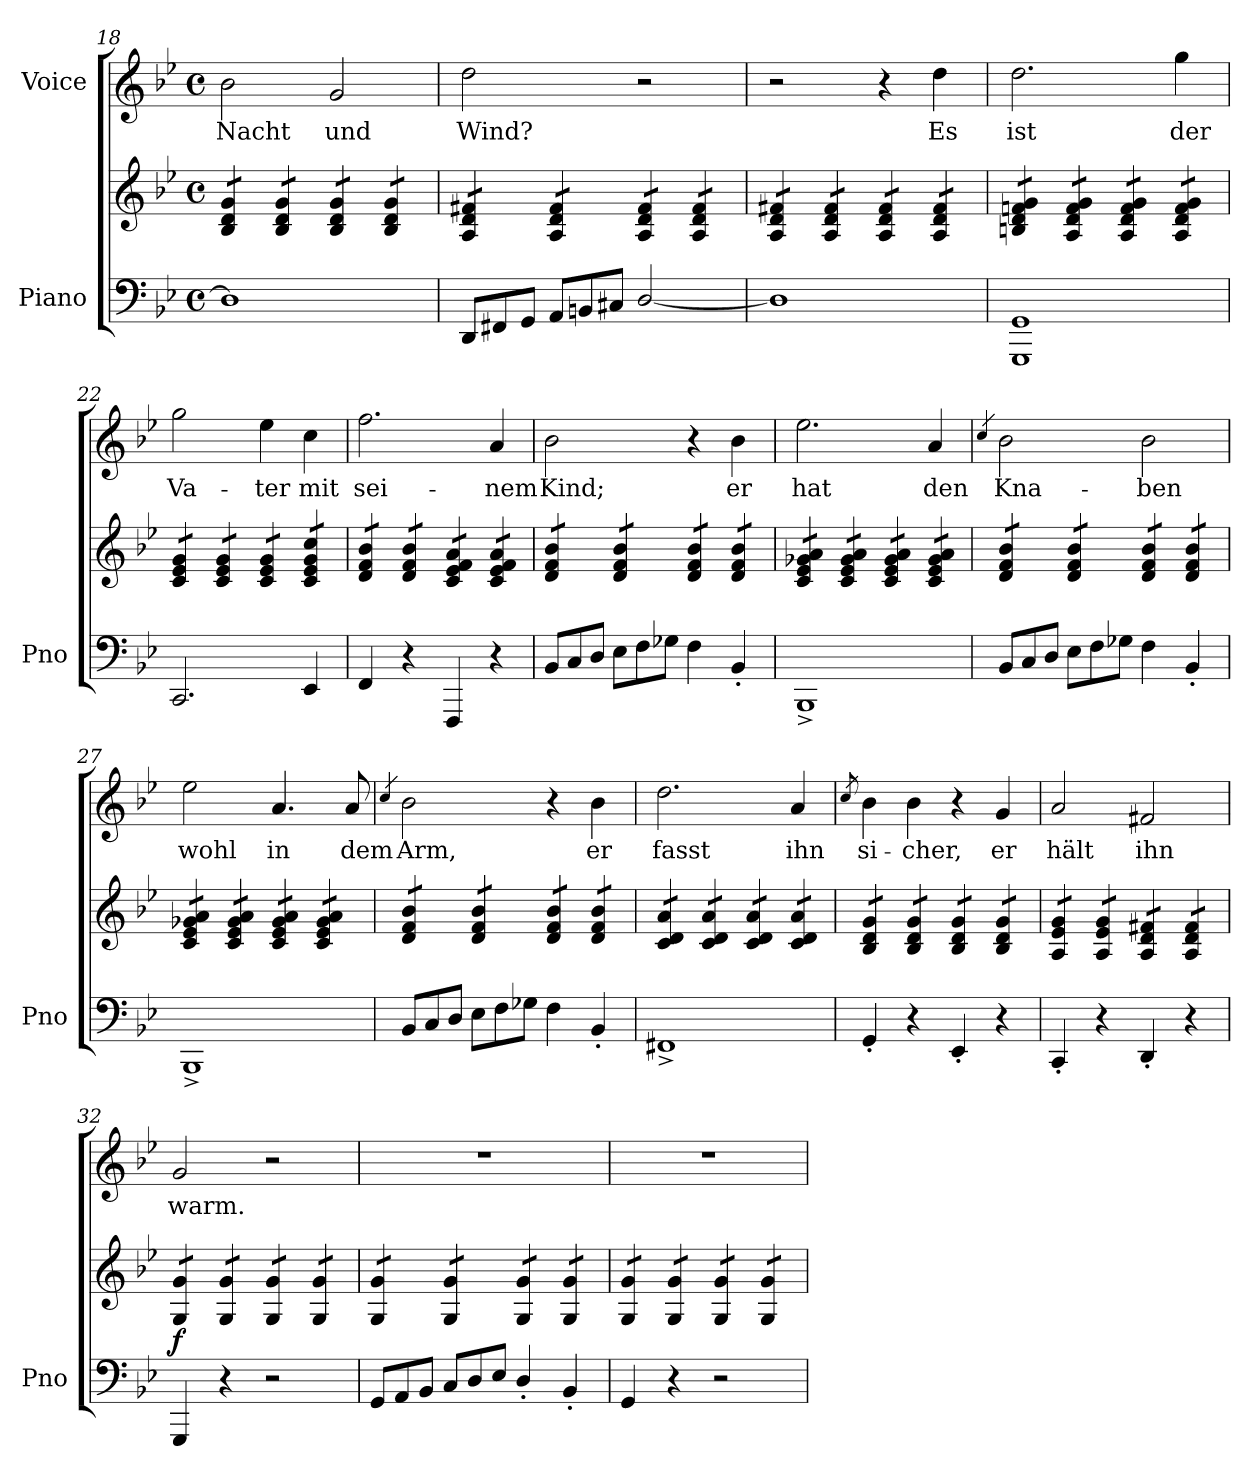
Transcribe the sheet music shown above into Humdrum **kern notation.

**kern	**kern	**dynam	**kern	**text
*part2	*part2	*part2	*part1	*part1
*staff3	*staff2	*staff2/3	*staff1	*staff1
*I"Piano	*	*	*I"Voice	*
*I'Pno	*	*	*	*
*clefF4	*clefG2	*	*clefG2	*
*k[b-e-]	*k[b-e-]	*	*k[b-e-]	*
*M4/4	*M4/4	*	*M4/4	*
*met(c)	*met(c)	*	*met(c)	*
=18	=18	=18	=18	=18
!	!	!	!	!LO:LY:b
*	*tremolo	*	*	*
1D]	12B-/ 12d/ 12g/L	.	2b-\	Nacht
.	12B-/ 12d/ 12g/	.	.	.
.	12B-/ 12d/ 12g/J	.	.	.
.	12B-/ 12d/ 12g/L	.	.	.
.	12B-/ 12d/ 12g/	.	.	.
.	12B-/ 12d/ 12g/J	.	.	.
!	!	!	!	!LO:LY:b
.	12B-/ 12d/ 12g/L	.	2g/	und
.	12B-/ 12d/ 12g/	.	.	.
.	12B-/ 12d/ 12g/J	.	.	.
.	12B-/ 12d/ 12g/L	.	.	.
.	12B-/ 12d/ 12g/	.	.	.
.	12B-/ 12d/ 12g/J	.	.	.
=19	=19	=19	=19	=19
*Xtuplet	*	*	*	*
!	!	!	!	!LO:LY:b
12DD/L	12A/ 12d/ 12f#X/L	.	2dd\	Wind?
12FF#X/	12A/ 12d/ 12f#X/	.	.	.
12GG/J	12A/ 12d/ 12f#X/J	.	.	.
12AA/L	12A/ 12d/ 12f#/L	.	.	.
12BBn/	12A/ 12d/ 12f#/	.	.	.
12C#X/J	12A/ 12d/ 12f#/J	.	.	.
[2D/	12A/ 12d/ 12f#/L	.	2r	.
.	12A/ 12d/ 12f#/	.	.	.
.	12A/ 12d/ 12f#/J	.	.	.
.	12A/ 12d/ 12f#/L	.	.	.
.	12A/ 12d/ 12f#/	.	.	.
.	12A/ 12d/ 12f#/J	.	.	.
!!LO:LB:g=z
=20	=20	=20	=20	=20
1D]	12A/ 12d/ 12f#X/L	.	2r	.
.	12A/ 12d/ 12f#X/	.	.	.
.	12A/ 12d/ 12f#X/J	.	.	.
.	12A/ 12d/ 12f#/L	.	.	.
.	12A/ 12d/ 12f#/	.	.	.
.	12A/ 12d/ 12f#/J	.	.	.
.	12A/ 12d/ 12f#/L	.	4r	.
.	12A/ 12d/ 12f#/	.	.	.
.	12A/ 12d/ 12f#/J	.	.	.
!	!	!	!	!LO:LY:b
.	12A/ 12d/ 12f#/L	.	4dd\	Es
.	12A/ 12d/ 12f#/	.	.	.
.	12A/ 12d/ 12f#/J	.	.	.
=21	=21	=21	=21	=21
!	!	!	!	!LO:LY:b
1GGG 1GG	12Bn/ 12d/ 12fn/ 12g/L	.	2.dd\	ist
.	12Bn/ 12d/ 12fn/ 12g/	.	.	.
.	12Bn/ 12d/ 12fn/ 12g/J	.	.	.
.	12A/ 12d/ 12f/ 12g/L	.	.	.
.	12A/ 12d/ 12f/ 12g/	.	.	.
.	12A/ 12d/ 12f/ 12g/J	.	.	.
.	12A/ 12d/ 12f/ 12g/L	.	.	.
.	12A/ 12d/ 12f/ 12g/	.	.	.
.	12A/ 12d/ 12f/ 12g/J	.	.	.
!	!	!	!	!LO:LY:b
.	12A/ 12d/ 12f/ 12g/L	.	4gg\	der
.	12A/ 12d/ 12f/ 12g/	.	.	.
.	12A/ 12d/ 12f/ 12g/J	.	.	.
=22	=22	=22	=22	=22
!	!	!	!	!LO:LY:b
2.CC/	12c/ 12e-/ 12g/L	.	2gg\	Va-
.	12c/ 12e-/ 12g/	.	.	.
.	12c/ 12e-/ 12g/J	.	.	.
.	12c/ 12e-/ 12g/L	.	.	.
.	12c/ 12e-/ 12g/	.	.	.
.	12c/ 12e-/ 12g/J	.	.	.
!	!	!	!	!LO:LY:b
.	12c/ 12e-/ 12g/L	.	4ee-\	-ter
.	12c/ 12e-/ 12g/	.	.	.
.	12c/ 12e-/ 12g/J	.	.	.
!	!	!	!	!LO:LY:b
4EE-/	12c/ 12e-/ 12g/ 12cc/L	.	4cc\	mit
.	12c/ 12e-/ 12g/ 12cc/	.	.	.
.	12c/ 12e-/ 12g/ 12cc/J	.	.	.
=23	=23	=23	=23	=23
!	!	!	!	!LO:LY:b
4FF/	12d/ 12f/ 12b-/L	.	2.ff\	sei-
.	12d/ 12f/ 12b-/	.	.	.
.	12d/ 12f/ 12b-/J	.	.	.
4r	12d/ 12f/ 12b-/L	.	.	.
.	12d/ 12f/ 12b-/	.	.	.
.	12d/ 12f/ 12b-/J	.	.	.
4FFF/	12c/ 12e-/ 12f/ 12a/L	.	.	.
.	12c/ 12e-/ 12f/ 12a/	.	.	.
.	12c/ 12e-/ 12f/ 12a/J	.	.	.
!	!	!	!	!LO:LY:b
4r	12c/ 12e-/ 12f/ 12a/L	.	4a/	-nem
.	12c/ 12e-/ 12f/ 12a/	.	.	.
.	12c/ 12e-/ 12f/ 12a/J	.	.	.
=24	=24	=24	=24	=24
!	!	!	!	!LO:LY:b
12BB-/L	12d/ 12f/ 12b-/L	.	2b-\	Kind;
12C/	12d/ 12f/ 12b-/	.	.	.
12D/J	12d/ 12f/ 12b-/J	.	.	.
12E-\L	12d/ 12f/ 12b-/L	.	.	.
12F\	12d/ 12f/ 12b-/	.	.	.
12G-X\J	12d/ 12f/ 12b-/J	.	.	.
4F\	12d/ 12f/ 12b-/L	.	4r	.
.	12d/ 12f/ 12b-/	.	.	.
.	12d/ 12f/ 12b-/J	.	.	.
!	!	!	!	!LO:LY:b
4BB-'/	12d/ 12f/ 12b-/L	.	4b-\	er
.	12d/ 12f/ 12b-/	.	.	.
.	12d/ 12f/ 12b-/J	.	.	.
=25	=25	=25	=25	=25
!	!	!	!	!LO:LY:b
1BBB-^	12c/ 12e-/ 12g-X/ 12a/L	.	2.ee-\	hat
.	12c/ 12e-/ 12g-X/ 12a/	.	.	.
.	12c/ 12e-/ 12g-X/ 12a/J	.	.	.
.	12c/ 12e-/ 12g-/ 12a/L	.	.	.
.	12c/ 12e-/ 12g-/ 12a/	.	.	.
.	12c/ 12e-/ 12g-/ 12a/J	.	.	.
.	12c/ 12e-/ 12g-/ 12a/L	.	.	.
.	12c/ 12e-/ 12g-/ 12a/	.	.	.
.	12c/ 12e-/ 12g-/ 12a/J	.	.	.
!	!	!	!	!LO:LY:b
.	12c/ 12e-/ 12g-/ 12a/L	.	4a/	den
.	12c/ 12e-/ 12g-/ 12a/	.	.	.
.	12c/ 12e-/ 12g-/ 12a/J	.	.	.
!!LO:PB:g=z
=26	=26	=26	=26	=26
.	.	.	4qcc/	.
!	!	!	!	!LO:LY:b
12BB-/L	12d/ 12f/ 12b-/L	.	2b-\	Kna-
12C/	12d/ 12f/ 12b-/	.	.	.
12D/J	12d/ 12f/ 12b-/J	.	.	.
12E-\L	12d/ 12f/ 12b-/L	.	.	.
12F\	12d/ 12f/ 12b-/	.	.	.
12G-X\J	12d/ 12f/ 12b-/J	.	.	.
!	!	!	!	!LO:LY:b
4F\	12d/ 12f/ 12b-/L	.	2b-\	-ben
.	12d/ 12f/ 12b-/	.	.	.
.	12d/ 12f/ 12b-/J	.	.	.
4BB-'/	12d/ 12f/ 12b-/L	.	.	.
.	12d/ 12f/ 12b-/	.	.	.
.	12d/ 12f/ 12b-/J	.	.	.
=27	=27	=27	=27	=27
!	!	!	!	!LO:LY:b
1BBB-^	12c/ 12e-/ 12g-X/ 12a/L	.	2ee-\	wohl
.	12c/ 12e-/ 12g-X/ 12a/	.	.	.
.	12c/ 12e-/ 12g-X/ 12a/J	.	.	.
.	12c/ 12e-/ 12g-/ 12a/L	.	.	.
.	12c/ 12e-/ 12g-/ 12a/	.	.	.
.	12c/ 12e-/ 12g-/ 12a/J	.	.	.
!	!	!	!	!LO:LY:b
.	12c/ 12e-/ 12g-/ 12a/L	.	4.a/	in
.	12c/ 12e-/ 12g-/ 12a/	.	.	.
.	12c/ 12e-/ 12g-/ 12a/J	.	.	.
.	12c/ 12e-/ 12g-/ 12a/L	.	.	.
.	12c/ 12e-/ 12g-/ 12a/	.	.	.
!	!	!	!	!LO:LY:b
.	.	.	8a/	dem
.	12c/ 12e-/ 12g-/ 12a/J	.	.	.
=28	=28	=28	=28	=28
.	.	.	4qcc/	.
!	!	!	!	!LO:LY:b
12BB-/L	12d/ 12f/ 12b-/L	.	2b-\	Arm,
12C/	12d/ 12f/ 12b-/	.	.	.
12D/J	12d/ 12f/ 12b-/J	.	.	.
12E-\L	12d/ 12f/ 12b-/L	.	.	.
12F\	12d/ 12f/ 12b-/	.	.	.
12G-X\J	12d/ 12f/ 12b-/J	.	.	.
4F\	12d/ 12f/ 12b-/L	.	4r	.
.	12d/ 12f/ 12b-/	.	.	.
.	12d/ 12f/ 12b-/J	.	.	.
!	!	!	!	!LO:LY:b
4BB-'/	12d/ 12f/ 12b-/L	.	4b-\	er
.	12d/ 12f/ 12b-/	.	.	.
.	12d/ 12f/ 12b-/J	.	.	.
=29	=29	=29	=29	=29
!	!	!	!	!LO:LY:b
1FF#X^	12c/ 12d/ 12a/L	.	2.dd\	fasst
.	12c/ 12d/ 12a/	.	.	.
.	12c/ 12d/ 12a/J	.	.	.
.	12c/ 12d/ 12a/L	.	.	.
.	12c/ 12d/ 12a/	.	.	.
.	12c/ 12d/ 12a/J	.	.	.
.	12c/ 12d/ 12a/L	.	.	.
.	12c/ 12d/ 12a/	.	.	.
.	12c/ 12d/ 12a/J	.	.	.
!	!	!	!	!LO:LY:b
.	12c/ 12d/ 12a/L	.	4a/	ihn
.	12c/ 12d/ 12a/	.	.	.
.	12c/ 12d/ 12a/J	.	.	.
=30	=30	=30	=30	=30
.	.	.	8qcc/	.
!	!	!	!	!LO:LY:b
4GG'/	12B-/ 12d/ 12g/L	.	4b-\	si-
.	12B-/ 12d/ 12g/	.	.	.
.	12B-/ 12d/ 12g/J	.	.	.
!	!	!	!	!LO:LY:b
4r	12B-/ 12d/ 12g/L	.	4b-\	-cher,
.	12B-/ 12d/ 12g/	.	.	.
.	12B-/ 12d/ 12g/J	.	.	.
4EE-'/	12B-/ 12d/ 12g/L	.	4r	.
.	12B-/ 12d/ 12g/	.	.	.
.	12B-/ 12d/ 12g/J	.	.	.
!	!	!	!	!LO:LY:b
4r	12B-/ 12d/ 12g/L	.	4g/	er
.	12B-/ 12d/ 12g/	.	.	.
.	12B-/ 12d/ 12g/J	.	.	.
=31	=31	=31	=31	=31
!	!	!	!	!LO:LY:b
4CC'/	12A/ 12e-/ 12g/L	.	2a/	hält
.	12A/ 12e-/ 12g/	.	.	.
.	12A/ 12e-/ 12g/J	.	.	.
4r	12A/ 12e-/ 12g/L	.	.	.
.	12A/ 12e-/ 12g/	.	.	.
.	12A/ 12e-/ 12g/J	.	.	.
!	!	!	!	!LO:LY:b
4DD'/	12A/ 12d/ 12f#X/L	.	2f#X/	ihn
.	12A/ 12d/ 12f#X/	.	.	.
.	12A/ 12d/ 12f#X/J	.	.	.
4r	12A/ 12d/ 12f#/L	.	.	.
.	12A/ 12d/ 12f#/	.	.	.
.	12A/ 12d/ 12f#/J	.	.	.
!!LO:LB:g=z
=32	=32	=32	=32	=32
!	!	!LO:DY:b	!	!LO:LY:b
4GGG/	12G/ 12g/L	f	2g/	warm.
.	12G/ 12g/	.	.	.
.	12G/ 12g/J	.	.	.
4r	12G/ 12g/L	.	.	.
.	12G/ 12g/	.	.	.
.	12G/ 12g/J	.	.	.
2r	12G/ 12g/L	.	2r	.
.	12G/ 12g/	.	.	.
.	12G/ 12g/J	.	.	.
.	12G/ 12g/L	.	.	.
.	12G/ 12g/	.	.	.
.	12G/ 12g/J	.	.	.
=33	=33	=33	=33	=33
12GG/L	12G/ 12g/L	.	1r	.
12AA/	12G/ 12g/	.	.	.
12BB-/J	12G/ 12g/J	.	.	.
12C/L	12G/ 12g/L	.	.	.
12D/	12G/ 12g/	.	.	.
12E-/J	12G/ 12g/J	.	.	.
4D'/	12G/ 12g/L	.	.	.
.	12G/ 12g/	.	.	.
.	12G/ 12g/J	.	.	.
4BB-'/	12G/ 12g/L	.	.	.
.	12G/ 12g/	.	.	.
.	12G/ 12g/J	.	.	.
=34	=34	=34	=34	=34
4GG/	12G/ 12g/L	.	1r	.
.	12G/ 12g/	.	.	.
.	12G/ 12g/J	.	.	.
4r	12G/ 12g/L	.	.	.
.	12G/ 12g/	.	.	.
.	12G/ 12g/J	.	.	.
2r	12G/ 12g/L	.	.	.
.	12G/ 12g/	.	.	.
.	12G/ 12g/J	.	.	.
.	12G/ 12g/L	.	.	.
.	12G/ 12g/	.	.	.
.	12G/ 12g/J	.	.	.
*	*Xtremolo	*	*	*
=	=	=	=	=
*-	*-	*-	*-	*-
